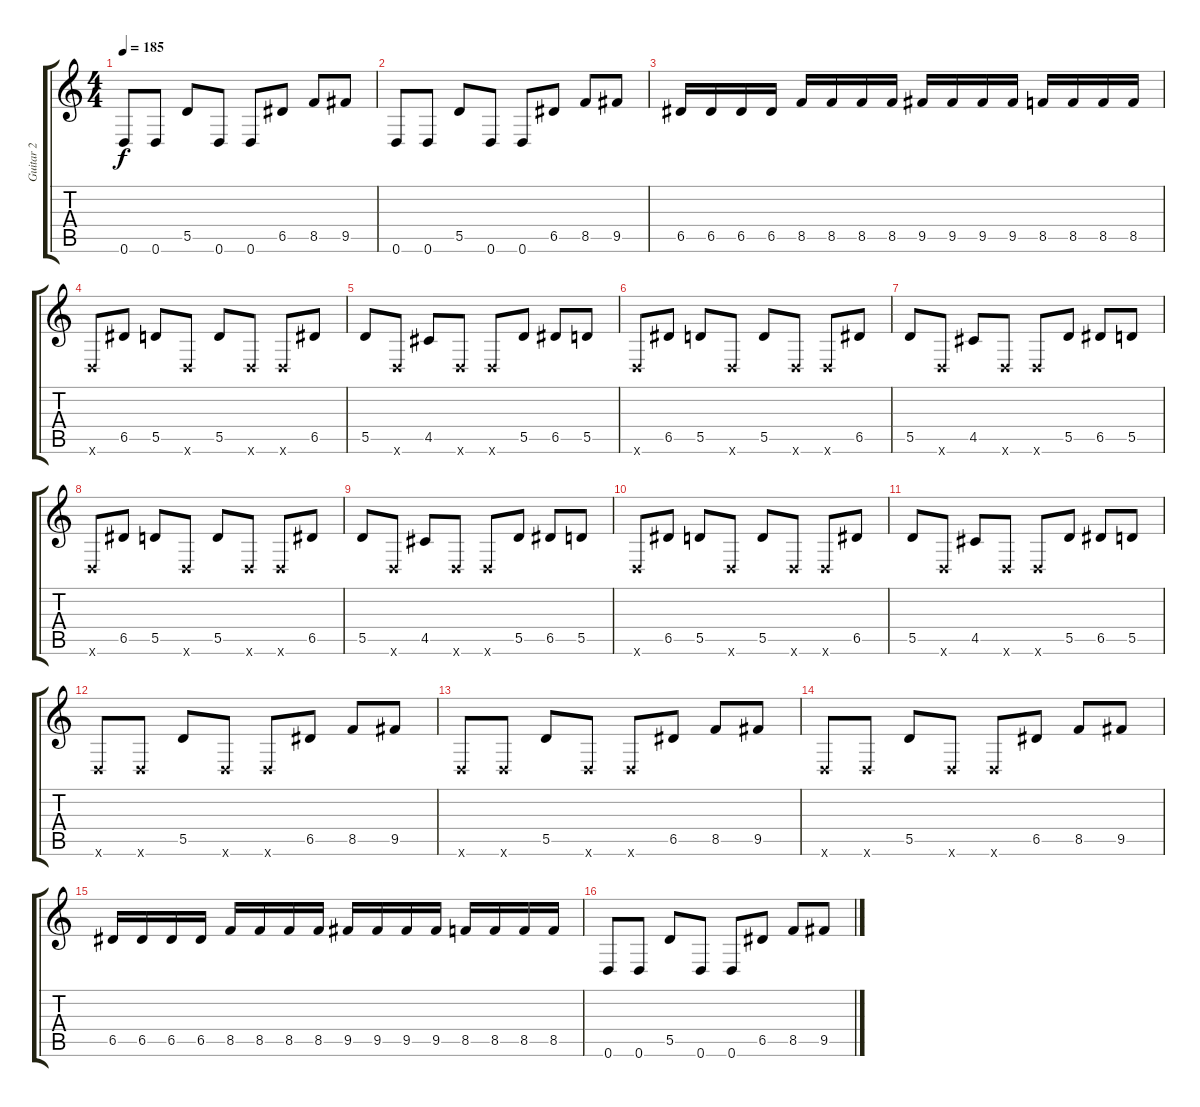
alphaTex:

\track ("Guitar 2" "Guitar 2") {instrument distortionguitar}
\staff {score tabs}
\tuning (E4 B3 G3 D3 A2 D2) {hide}
\ts (4 4)
\tempo 185
\clef g2
\ks c
0.6.8{dy f} 0.6.8 5.5.8 0.6.8 0.6.8 6.5.8 8.5.8 9.5.8 |
0.6.8 0.6.8 5.5.8 0.6.8 0.6.8 6.5.8 8.5.8 9.5.8 |
6.5.16 6.5.16 6.5.16 6.5.16 8.5.16 8.5.16 8.5.16 8.5.16 9.5.16 9.5.16 9.5.16 9.5.16 8.5.16 8.5.16 8.5.16 8.5.16 |
0.6{x}.8 6.5.8 5.5.8 0.6{x}.8 5.5.8 0.6{x}.8 0.6{x}.8 6.5.8 |
5.5.8 0.6{x}.8 4.5.8 0.6{x}.8 0.6{x}.8 5.5.8 6.5.8 5.5.8 |
0.6{x}.8 6.5.8 5.5.8 0.6{x}.8 5.5.8 0.6{x}.8 0.6{x}.8 6.5.8 |
5.5.8 0.6{x}.8 4.5.8 0.6{x}.8 0.6{x}.8 5.5.8 6.5.8 5.5.8 |
0.6{x}.8 6.5.8 5.5.8 0.6{x}.8 5.5.8 0.6{x}.8 0.6{x}.8 6.5.8 |
5.5.8 0.6{x}.8 4.5.8 0.6{x}.8 0.6{x}.8 5.5.8 6.5.8 5.5.8 |
0.6{x}.8 6.5.8 5.5.8 0.6{x}.8 5.5.8 0.6{x}.8 0.6{x}.8 6.5.8 |
5.5.8 0.6{x}.8 4.5.8 0.6{x}.8 0.6{x}.8 5.5.8 6.5.8 5.5.8 |
0.6{x}.8 0.6{x}.8 5.5.8 0.6{x}.8 0.6{x}.8 6.5.8 8.5.8 9.5.8 |
0.6{x}.8 0.6{x}.8 5.5.8 0.6{x}.8 0.6{x}.8 6.5.8 8.5.8 9.5.8 |
0.6{x}.8 0.6{x}.8 5.5.8 0.6{x}.8 0.6{x}.8 6.5.8 8.5.8 9.5.8 |
6.5.16 6.5.16 6.5.16 6.5.16 8.5.16 8.5.16 8.5.16 8.5.16 9.5.16 9.5.16 9.5.16 9.5.16 8.5.16 8.5.16 8.5.16 8.5.16 |
0.6.8 0.6.8 5.5.8 0.6.8 0.6.8 6.5.8 8.5.8 9.5.8
